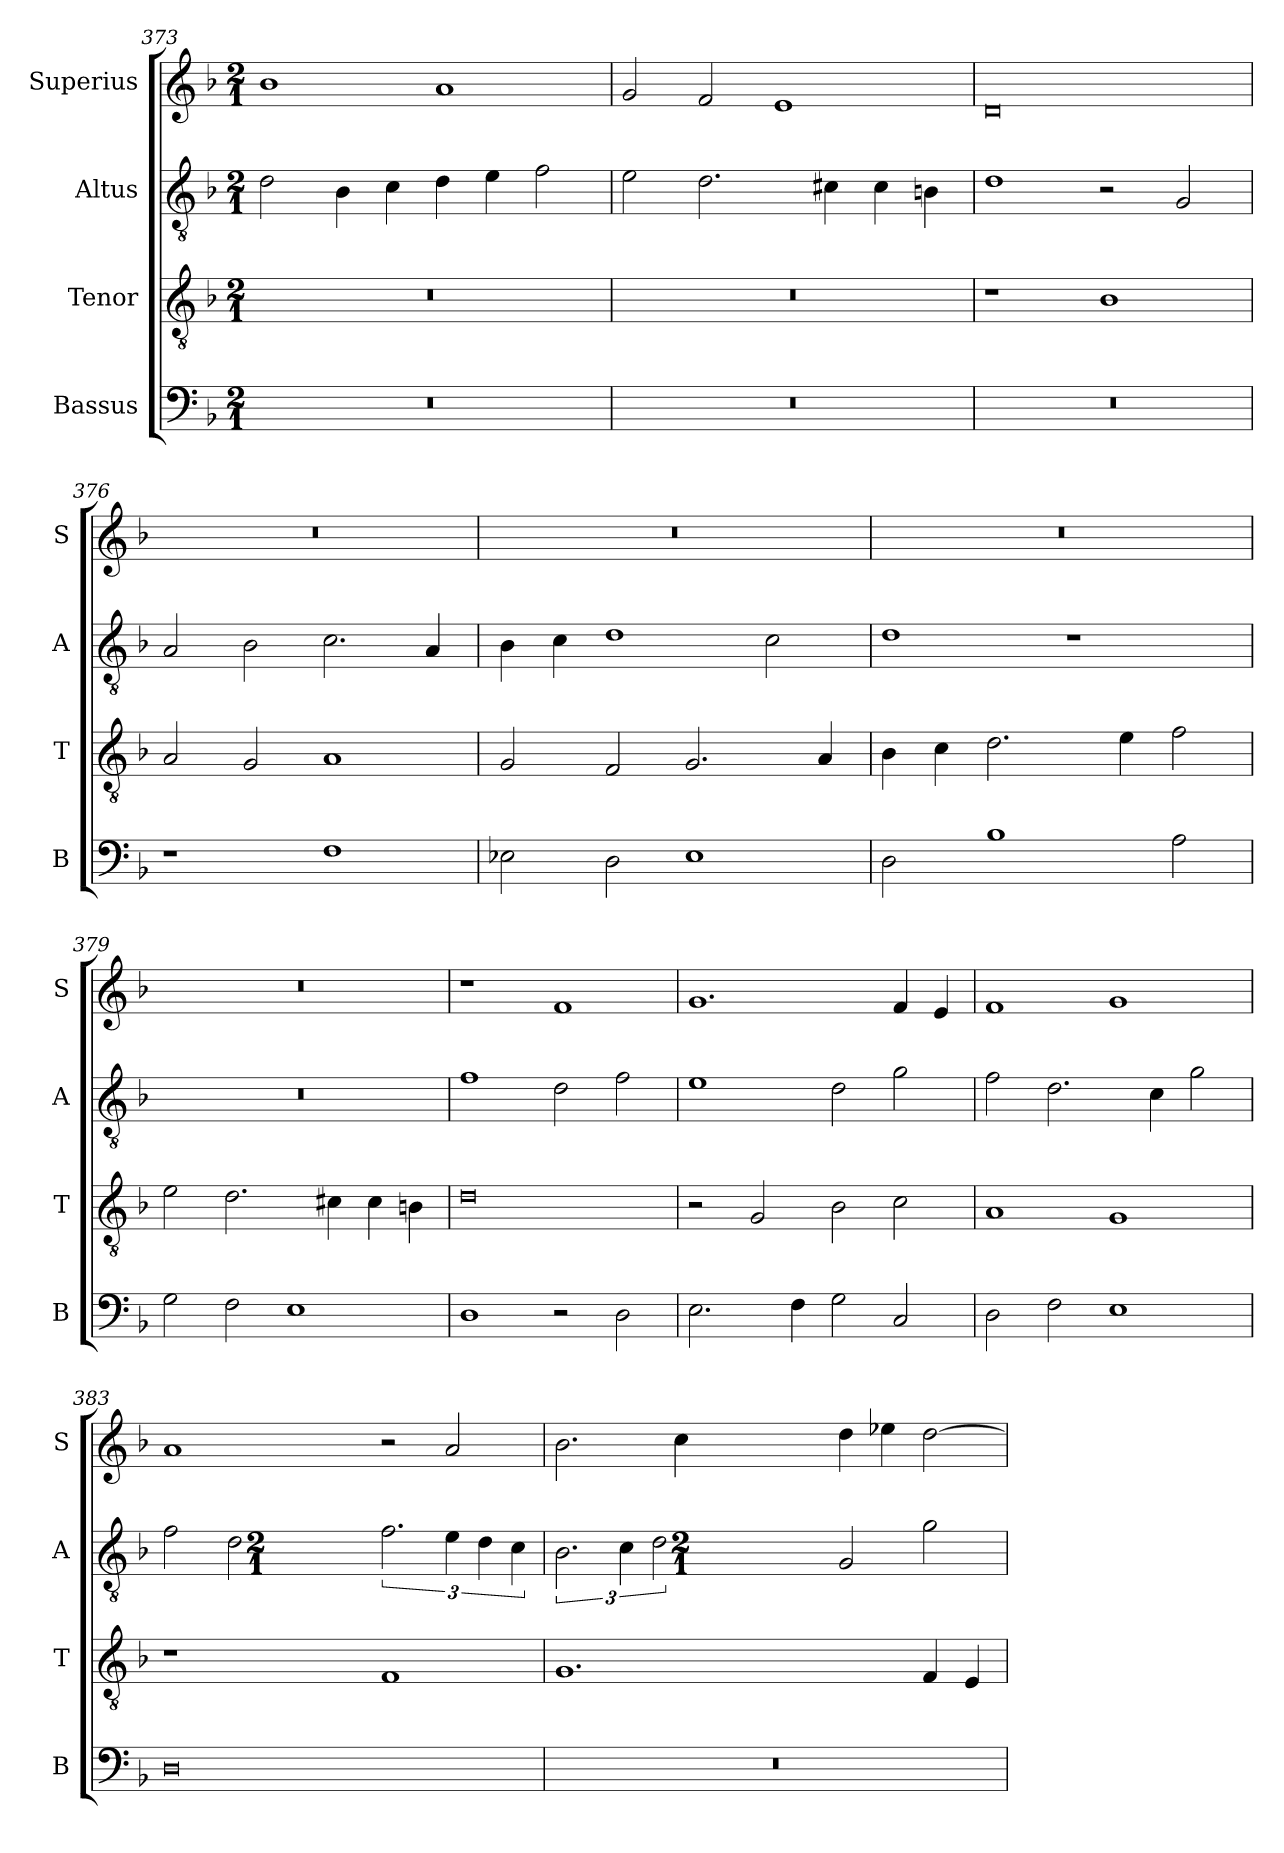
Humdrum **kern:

**kern	**kern	**kern	**kern
*part4	*part3	*part2	*part1
*staff4	*staff3	*staff2	*staff1
*I"Bassus	*I"Tenor	*I"Altus	*I"Superius
*I'B	*I'T	*I'A	*I'S
*clefF4	*clefGv2	*clefGv2	*clefG2
*k[b-]	*k[b-]	*k[b-]	*k[b-]
*M2/1	*M2/1	*M2/1	*M2/1
=373	=373	=373	=373
0r	0r	2d\	1b-
.	.	4B-\	.
.	.	4c\	.
.	.	4d\	1a
.	.	4e\	.
.	.	2f\	.
=374	=374	=374	=374
0r	0r	2e\	2g/
.	.	2.d\	2f/
.	.	.	1e
.	.	4c#X\	.
.	.	4c#\	.
.	.	4Bn\	.
=375	=375	=375	=375
0r	1r	1d	0d
.	1B-	2r	.
.	.	2G/	.
=376	=376	=376	=376
1r	2A/	2A/	0r
.	2G/	2B-\	.
1F	1A	2.c\	.
.	.	4A/	.
=377	=377	=377	=377
2E-X\	2G/	4B-\	0r
.	.	4c\	.
2D\	2F/	1d	.
1E-	2.G/	.	.
.	.	2c\	.
.	4A/	.	.
=378	=378	=378	=378
2D\	4B-\	1d	0r
.	4c\	.	.
1B-	2.d\	.	.
.	.	1r	.
.	4e\	.	.
2A\	2f\	.	.
=379	=379	=379	=379
2G\	2e\	0r	0r
2F\	2.d\	.	.
1E	.	.	.
.	4c#X\	.	.
.	4c#\	.	.
.	4Bn\	.	.
=380	=380	=380	=380
1D	0d	1f	1r
2r	.	2d\	1f
2D\	.	2f\	.
=381	=381	=381	=381
2.E\	2r	1e	1.g
.	2G/	.	.
4F\	.	.	.
2G\	2B-\	2d\	.
2C/	2c\	2g\	4f/
.	.	.	4e/
=382	=382	=382	=382
2D\	1A	2f\	1f
2F\	.	2.d\	.
1E	1G	.	1g
.	.	4c\	.
.	.	2g\	.
=383	=383	=383	=383
0D	1r	2f\	1a
.	.	2d\	.
*	*	*M2/1	*
.	1F	3.f\	2r
.	.	6e\	2a/
.	.	6d\	.
.	.	6c\	.
=384	=384	=384	=384
0r	1.G	3.B-\	2.b-\
.	.	6c\	.
.	.	3d\	.
.	.	.	4cc\
*	*	*M2/1	*
.	.	2G/	4dd\
.	.	.	4ee-X\
.	4F/	2g\	[2dd\
.	4E/	.	.
=	=	=	=
*-	*-	*-	*-
